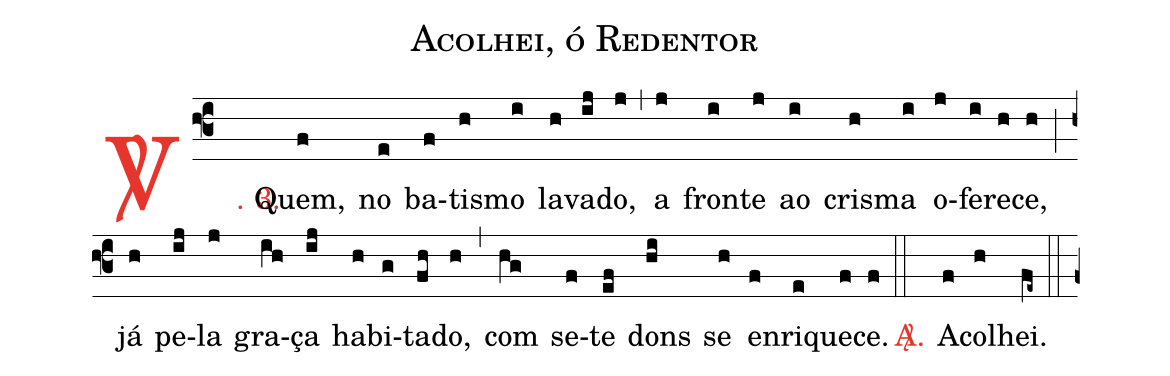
name: Acolhei, ó Redentor;
%%
(f3)

<c><sp>V/</sp>. 3.</c>() Quem,(f) no(e) ba(f)tis(h)mo(i) la(h)va(ij)do,(j) (,) a(j) fron(i)te(j) ao(i) cris(h)ma(i) o(j)fe(i)re(h)ce,(h) (;) já(h) pe(ij)la(j) gra(ih)ça(ij) ha(h)bi(g)ta(fh)do,(h) (,) com(hg) se(f)te(ef) dons(hi) se(h) en(f)ri(e)que(f)ce.(f)

(::)

<nlba><c><sp>A/</sp>.</c>() A</nlba>(f)co(h)lhei.(fe~)

(::)

(f+)
